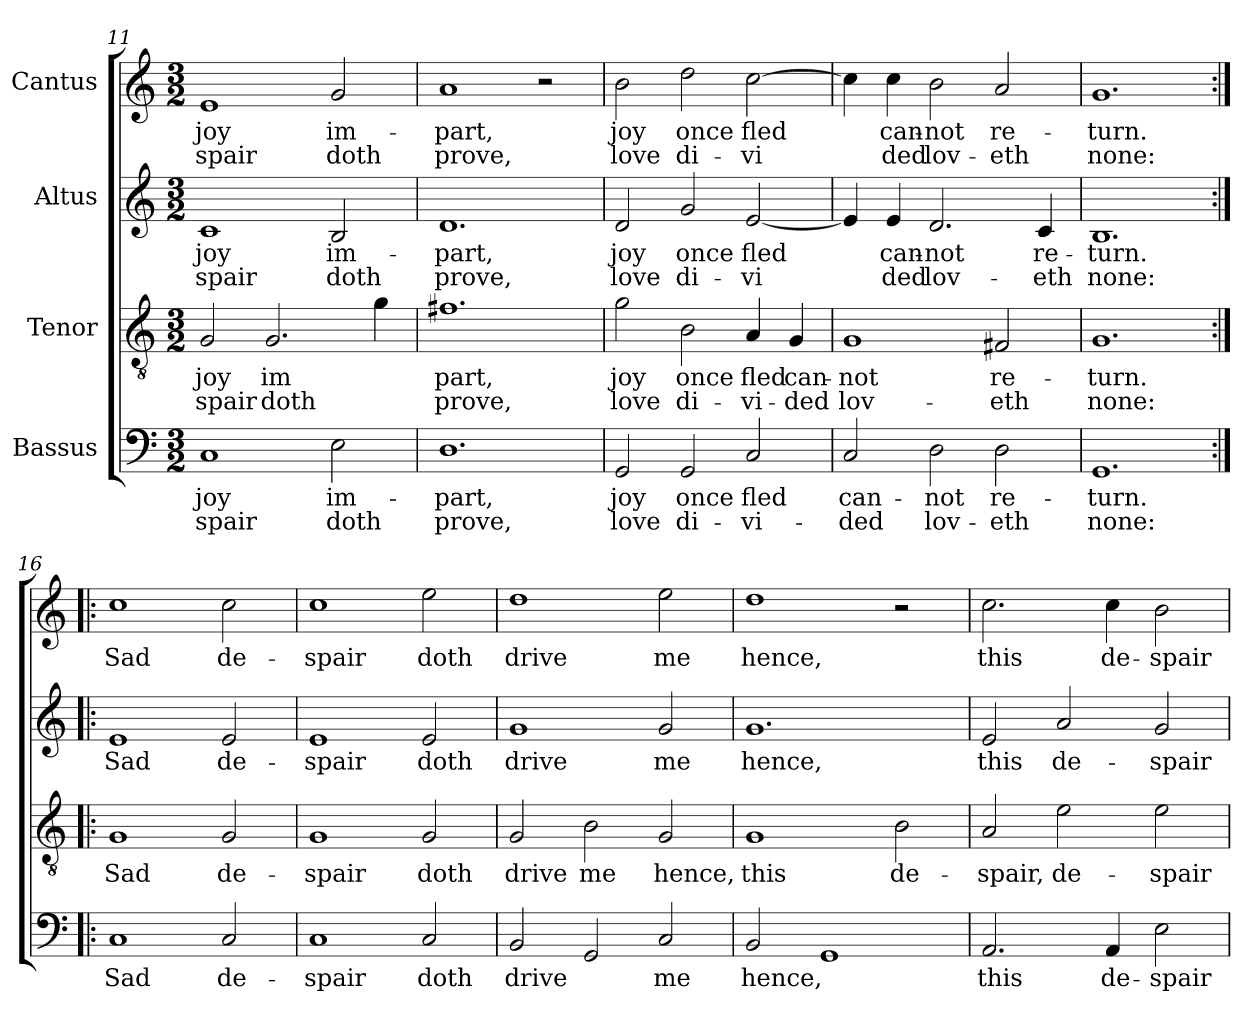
**kern	**text	**text	**kern	**text	**text	**kern	**text	**text	**kern	**text	**text
*part4	*part4	*part4	*part3	*part3	*part3	*part2	*part2	*part2	*part1	*part1	*part1
*staff4	*staff4	*staff4	*staff3	*staff3	*staff3	*staff2	*staff2	*staff2	*staff1	*staff1	*staff1
*I"Bassus	*	*	*I"Tenor	*	*	*I"Altus	*	*	*I"Cantus	*	*
*clefF4	*	*	*clefGv2	*	*	*clefG2	*	*	*clefG2	*	*
*k[]	*	*	*k[]	*	*	*k[]	*	*	*k[]	*	*
*M3/2	*	*	*M3/2	*	*	*M3/2	*	*	*M3/2	*	*
=11	=11	=11	=11	=11	=11	=11	=11	=11	=11	=11	=11
!	!LO:LY:b	!LO:LY:b	!	!LO:LY:b	!LO:LY:b	!	!LO:LY:b	!LO:LY:b	!	!LO:LY:b	!LO:LY:b
1C	joy	spair	2G/	joy	spair	1c	joy	spair	1e	joy	spair
!	!	!	!	!LO:LY:b	!LO:LY:b	!	!	!	!	!	!
.	.	.	2.G/	im	doth	.	.	.	.	.	.
!	!LO:LY:b	!LO:LY:b	!	!	!	!	!LO:LY:b	!LO:LY:b	!	!LO:LY:b	!LO:LY:b
2E\	im-	doth	.	.	.	2B/	im-	doth	2g/	im-	doth
!	!	!	!	!LO:LY:b	!	!	!	!	!	!	!
.	.	.	4g\	-	.	.	.	.	.	.	.
=12	=12	=12	=12	=12	=12	=12	=12	=12	=12	=12	=12
!	!LO:LY:b	!LO:LY:b	!	!LO:LY:b	!LO:LY:b	!	!LO:LY:b	!LO:LY:b	!	!LO:LY:b	!LO:LY:b
1.D	part,	prove,	1.f#X	part,	prove,	1.d	part,	prove,	1a	part,	prove,
.	.	.	.	.	.	.	.	.	2r	.	.
=13	=13	=13	=13	=13	=13	=13	=13	=13	=13	=13	=13
!	!LO:LY:b	!LO:LY:b	!	!LO:LY:b	!LO:LY:b	!	!LO:LY:b	!LO:LY:b	!	!LO:LY:b	!LO:LY:b
2GG/	joy	love	2g\	joy	love	2d/	joy	love	2b\	joy	love
!	!LO:LY:b	!LO:LY:b	!	!LO:LY:b	!LO:LY:b	!	!LO:LY:b	!LO:LY:b	!	!LO:LY:b	!LO:LY:b
2GG/	once	di-	2B\	once	di-	2g/	once	di-	2dd\	once	di-
!	!LO:LY:b	!LO:LY:b	!	!LO:LY:b	!LO:LY:b	!	!LO:LY:b	!LO:LY:b	!	!LO:LY:b	!LO:LY:b
2C/	fled	vi-	4A/	fled	vi-	[2e/	fled	vi-	[2cc\	fled	vi-
!	!	!	!	!LO:LY:b	!LO:LY:b	!	!	!	!	!	!
.	.	.	4G/	can-	ded	.	.	.	.	.	.
=14	=14	=14	=14	=14	=14	=14	=14	=14	=14	=14	=14
!	!LO:LY:b	!LO:LY:b	!	!LO:LY:b	!LO:LY:b	!	!	!LO:LY:b	!	!	!LO:LY:b
2C/	can-	ded	1G	not	lov-	4e/]	.	-	4cc\]	.	-
!	!	!	!	!	!	!	!LO:LY:b	!LO:LY:b	!	!LO:LY:b	!LO:LY:b
.	.	.	.	.	.	4e/	can-	ded	4cc\	can-	ded
!	!LO:LY:b	!LO:LY:b	!	!	!	!	!LO:LY:b	!LO:LY:b	!	!LO:LY:b	!LO:LY:b
2D\	not	lov-	.	.	.	2.d/	not	lov-	2b\	not	lov-
!	!LO:LY:b	!LO:LY:b	!	!LO:LY:b	!LO:LY:b	!	!	!	!	!LO:LY:b	!LO:LY:b
2D\	re-	eth	2F#X/	re-	eth	.	.	.	2a/	re-	eth
!	!	!	!	!	!	!	!LO:LY:b	!LO:LY:b	!	!	!
.	.	.	.	.	.	4c/	re-	eth	.	.	.
=15	=15	=15	=15	=15	=15	=15	=15	=15	=15	=15	=15
!	!LO:LY:b	!LO:LY:b	!	!LO:LY:b	!LO:LY:b	!	!LO:LY:b	!LO:LY:b	!	!LO:LY:b	!LO:LY:b
1.GG	turn.	none:	1.G	turn.	none:	1.B	turn.	none:	1.g	turn.	none:
!!LO:LB:g=z
=16:|!|:	=16:|!|:	=16:|!|:	=16:|!|:	=16:|!|:	=16:|!|:	=16:|!|:	=16:|!|:	=16:|!|:	=16:|!|:	=16:|!|:	=16:|!|:
!	!LO:LY:b	!	!	!LO:LY:b	!	!	!LO:LY:b	!	!	!LO:LY:b	!
1C	Sad	.	1G	Sad	.	1e	Sad	.	1cc	Sad	.
!	!LO:LY:b	!	!	!LO:LY:b	!	!	!LO:LY:b	!	!	!LO:LY:b	!
2C/	de-	.	2G/	de-	.	2e/	de-	.	2cc\	de-	.
=17	=17	=17	=17	=17	=17	=17	=17	=17	=17	=17	=17
!	!LO:LY:b	!	!	!LO:LY:b	!	!	!LO:LY:b	!	!	!LO:LY:b	!
1C	spair	.	1G	spair	.	1e	spair	.	1cc	spair	.
!	!LO:LY:b	!	!	!LO:LY:b	!	!	!LO:LY:b	!	!	!LO:LY:b	!
2C/	doth	.	2G/	doth	.	2e/	doth	.	2ee\	doth	.
=18	=18	=18	=18	=18	=18	=18	=18	=18	=18	=18	=18
!	!LO:LY:b	!	!	!LO:LY:b	!	!	!LO:LY:b	!	!	!LO:LY:b	!
2BB/	drive	.	2G/	drive	.	1g	drive	.	1dd	drive	.
!	!	!	!	!LO:LY:b	!	!	!	!	!	!	!
2GG/	.	.	2B\	me	.	.	.	.	.	.	.
!	!LO:LY:b	!	!	!LO:LY:b	!	!	!LO:LY:b	!	!	!LO:LY:b	!
2C/	me	.	2G/	hence,	.	2g/	me	.	2ee\	me	.
=19	=19	=19	=19	=19	=19	=19	=19	=19	=19	=19	=19
!	!LO:LY:b	!	!	!LO:LY:b	!	!	!LO:LY:b	!	!	!LO:LY:b	!
2BB/	hence,	.	1G	this	.	1.g	hence,	.	1dd	hence,	.
1GG	.	.	.	.	.	.	.	.	.	.	.
!	!	!	!	!LO:LY:b	!	!	!	!	!	!	!
.	.	.	2B\	de-	.	.	.	.	2r	.	.
=20	=20	=20	=20	=20	=20	=20	=20	=20	=20	=20	=20
!	!LO:LY:b	!	!	!LO:LY:b	!	!	!LO:LY:b	!	!	!LO:LY:b	!
2.AA/	this	.	2A/	spair,	.	2e/	this	.	2.cc\	this	.
!	!	!	!	!LO:LY:b	!	!	!LO:LY:b	!	!	!	!
.	.	.	2e\	de-	.	2a/	de-	.	.	.	.
!	!LO:LY:b	!	!	!	!	!	!	!	!	!LO:LY:b	!
4AA/	de-	.	.	.	.	.	.	.	4cc\	de-	.
!	!LO:LY:b	!	!	!LO:LY:b	!	!	!LO:LY:b	!	!	!LO:LY:b	!
2E\	spair	.	2e\	spair	.	2g/	spair	.	2b\	spair	.
=	=	=	=	=	=	=	=	=	=	=	=
*-	*-	*-	*-	*-	*-	*-	*-	*-	*-	*-	*-
